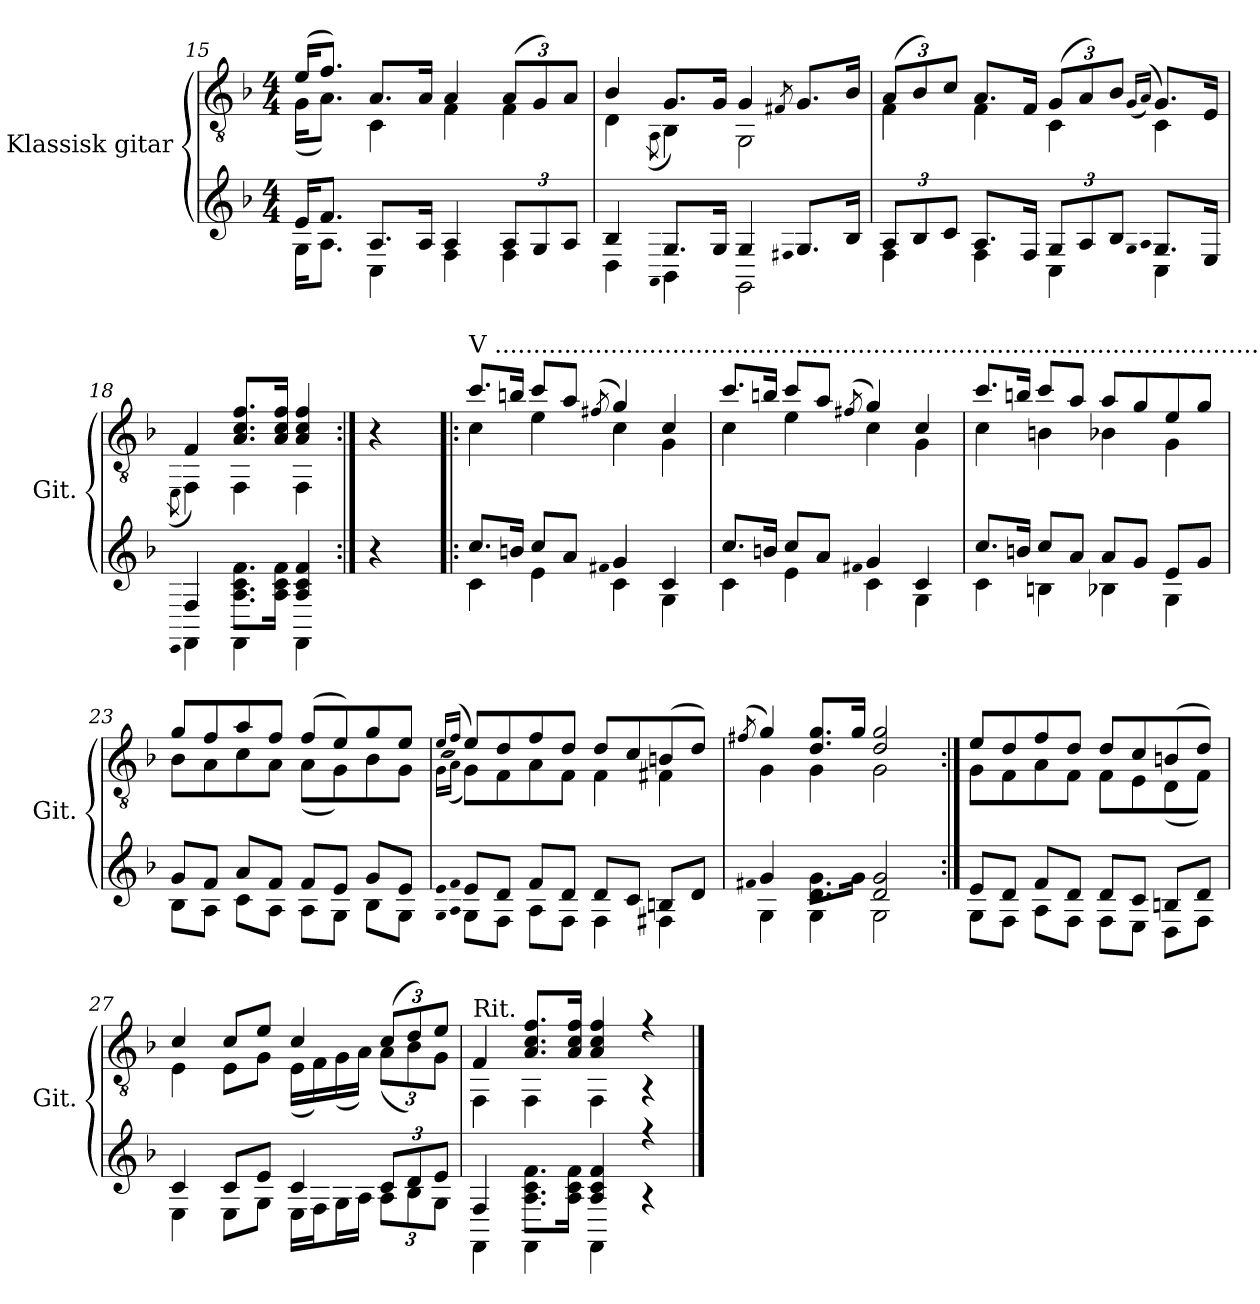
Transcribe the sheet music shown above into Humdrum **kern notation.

**kern	**kern
*part1	*part1
*staff2	*staff1
*I"Klassisk gitar	*
*I'Git.	*
*	*clefGv2
*k[b-]	*k[b-]
*M4/4	*M4/4
=15	=15
*^	*^
16eKL	16GKL	(16e/KL	(16G\KL
8.fJ	8.AJ	8.f/J)	8.A\J)
8.AL	4C	8.A/L	4C\
16AJk	.	16A/Jk	.
4A	4F	4A/	4F\
*Xbrackettup	*	*Xbrackettup	*
12AL	4F	(12A/L	4F\
12G	.	12G/)	.
12AJ	.	12A/J	.
!!LO:PB:g=z	!!
=16	=16	=16	=16
4B-	4D	4B-/	4D\
.	qAA	.	(8qAA\
8.GL	4BB-	8.G/L	4BB-\)
16GJk	.	16G/Jk	.
4G	2GG	4G/	2GG\
qF#X	.	8qF#X/	.
8.GL	.	8.G/L	.
16B-Jk	.	16B-/Jk	.
=17	=17	=17	=17
12AL	4F	(12A/L	4F\
12B-	.	12B-/)	.
12cJ	.	12c/J	.
8.AL	4F	8.A/L	4F\
16FJk	.	16F/Jk	.
12GL	4C	(12G/L	4C\
12A	.	12A/)	.
12B-J	.	12B-/J	.
qG	.	(16qG/LL	.
qA	.	(16qA/JJ)	.
8.GL	4C	8.G/L)	4C\
16EJk	.	16E/Jk	.
=18	=18	=18	=18
.	qEE	.	(8qEE\
4F	4FF	4F/	4FF\)
8.A\ 8.c\ 8.f\L	4FF	8.A/ 8.c/ 8.f/L	4FF\
16A\ 16c\ 16f\Jk	.	16A/ 16c/ 16f/Jk	.
4A 4c 4f	4FF	4A/ 4c/ 4f/	4FF\
*v	*v	*	*
*	*v	*v
=19:|!	=19:|!
4r	4r
!!LO:LB:g=z
=20!|:	=20!|:
*^	*^
!	!	!LO:TX:a:t=V ..........................................................................................................	!
8.ccL	4c	8.cc/L	4c\
16bJk	.	16bn/Jk	.
8ccL	4e	8cc/L	4e\
8aJ	.	8a/J	.
qf#	.	(8qf#X/	.
4g	4c	4g/)	4c\
4c	4G	4c/	4G\
=21	=21	=21	=21
8.ccL	4c	8.cc/L	4c\
16bnJk	.	16bn/Jk	.
8ccL	4e	8cc/L	4e\
8aJ	.	8a/J	.
qf#X	.	(8qf#X/	.
4g	4c	4g/)	4c\
4c	4G	4c/	4G\
=22	=22	=22	=22
8.ccL	4c	8.cc/L	4c\
16bJk	.	16bn/Jk	.
8ccL	4B	8cc/L	4Bn\
8aJ	.	8a/J	.
8aL	4B-	8a/L	4B-X\
8gJ	.	8g/	.
8eL	4G	8e/	4G\
8gJ	.	8g/J	.
!!LO:LB:g=z	!!
=23	=23	=23	=23
8gL	8B-L	8g/L	8B-\L
8fJ	8AJ	8f/	8A\
8aL	8cL	8a/	8c\
8fJ	8AJ	8f/J	8A\J
8fL	8AL	(8f/L	(8A\L
8eJ	8GJ	8e/)	8G\)
8gL	8B-L	8g/	8B-\
8eJ	8GJ	8e/J	8G\J
=24	=24	=24	=24
qe	qG	(16qe/LL	(16qG\LL
qf	qA	(16qf/JJ)	(16qA\JJ)
8eL	8GL	8e/L)	8G\L)
8dJ	8FJ	8d/	8F\
8fL	8AL	8f/	8A\
8dJ	8FJ	8d/J	8F\J
8dL	4F	8d/L	4F\
8cJ	.	8c/	.
8BL	4F#	(8Bn/	4F#X\
8dJ	.	8d/J)	.
=25	=25	=25	=25
qf#	.	(8qf#X/	.
4g	4G	4g/)	4G\
8.d\ 8.g\L	4G	8.d/ 8.g/L	4G\
16gJk	.	16g/Jk	.
2d 2g	2G	2d/ 2g/	2G\
!!LO:LB:g=z	!!
=26:|!	=26:|!	=26:|!	=26:|!
8eL	8GL	8e/L	8G\L
8dJ	8FJ	8d/	8F\
8fL	8AL	8f/	8A\
8dJ	8FJ	8d/J	8F\J
8dL	8FL	8d/L	8F\L
8cJ	8EJ	8c/	8E\
8BL	8DL	(8Bn/	(8D\
8dJ	8FJ	8d/J)	8F\J)
=27	=27	=27	=27
4c	4E	4c/	4E\
8cL	8EL	8c/L	8E\L
8eJ	8GJ	8e/J	8G\J
4c	16ELL	4c/	(16E\LL
.	16FJ	.	16F\)
.	16GL	.	(16G\
.	16AJJ	.	16A\JJ)
12cL	12AL	(12c/L	(12A\L
12d	12B-	12d/)	12B-\)
12eJ	12GJ	12e/J	12G\J
!!LO:LB:g=z	!!
=28	=28	=28	=28
!	!	!LO:TX:a:t=Rit.	!
4F	4FF	4F/	4FF\
8.A\ 8.c\ 8.f\L	4FF	8.A/ 8.c/ 8.f/L	4FF\
16A\ 16c\ 16f\Jk	.	16A/ 16c/ 16f/Jk	.
4A 4c 4f	4FF	4A/ 4c/ 4f/	4FF\
4r	4r	4r	4r
*v	*v	*	*
*	*v	*v
==	==
*-	*-
